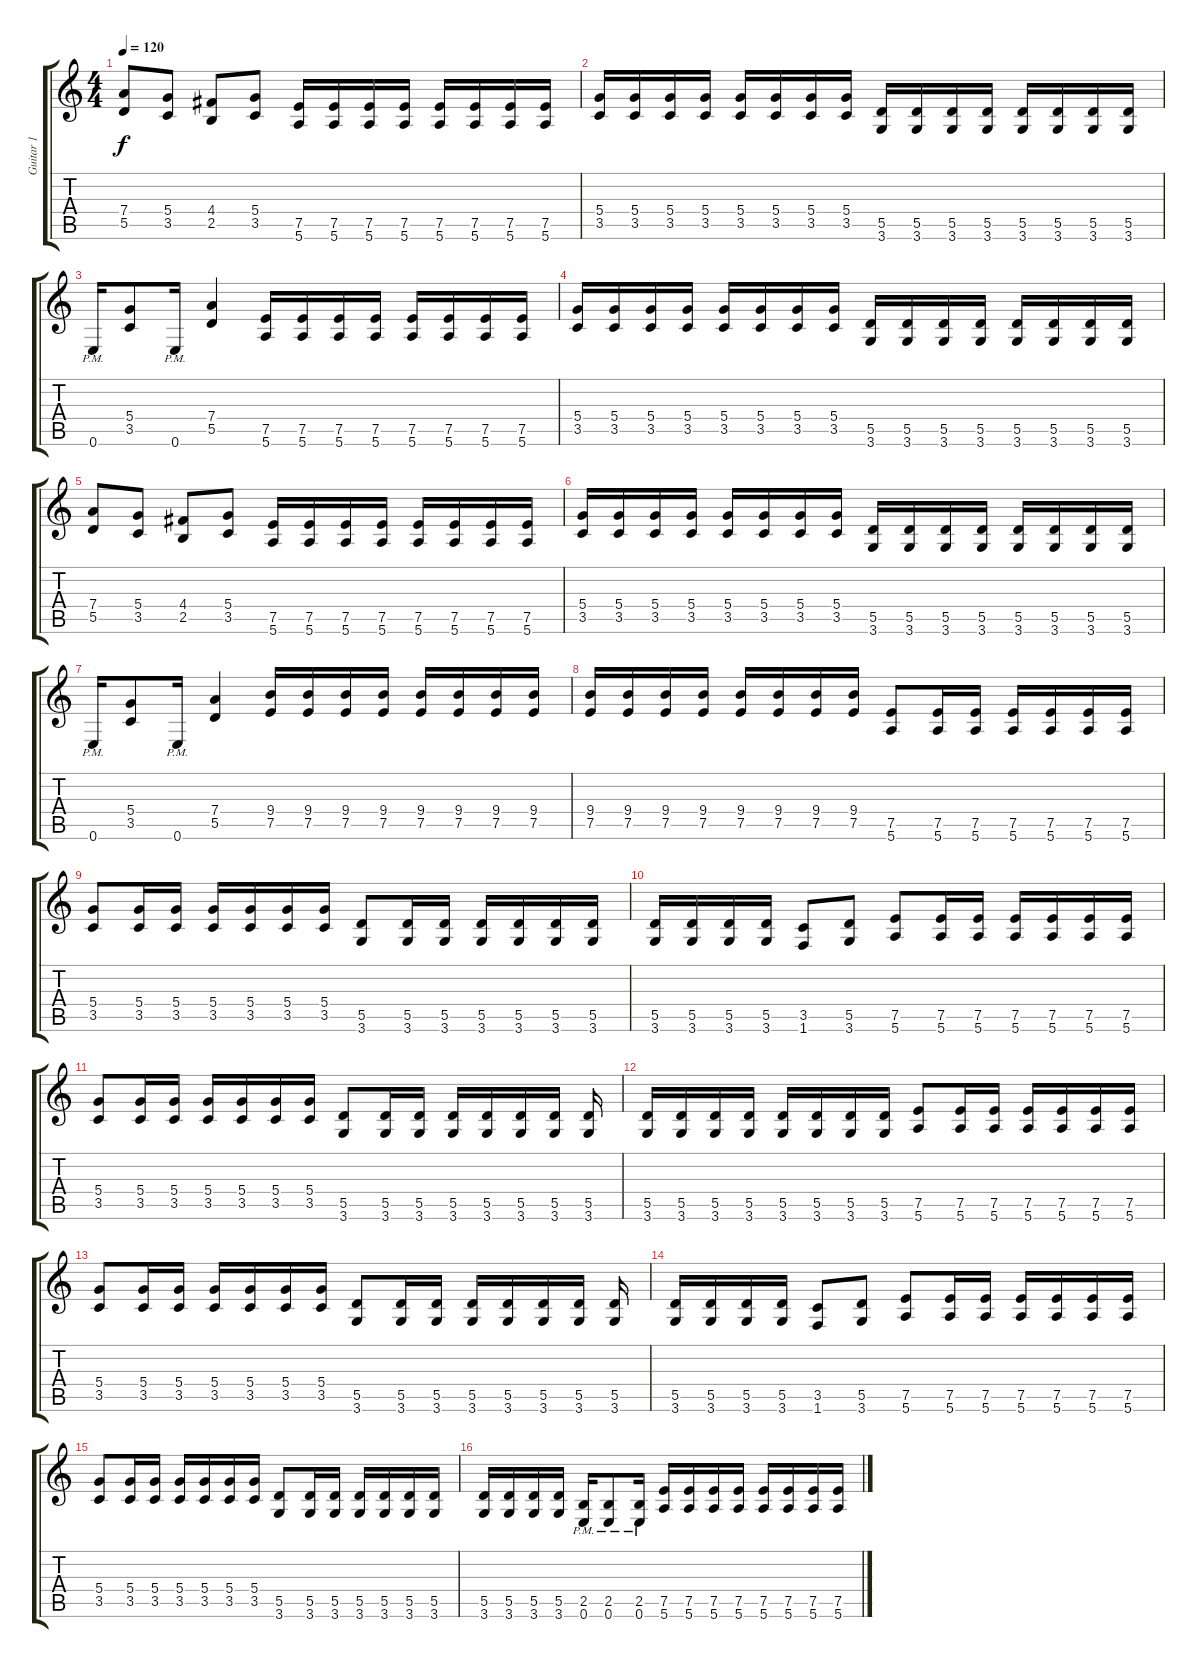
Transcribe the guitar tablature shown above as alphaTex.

\track ("Guitar 1" "Guitar 1") {instrument distortionguitar}
\staff {score tabs}
\tuning (E4 B3 G3 D3 A2 E2) {hide}
\ts (4 4)
\tempo 120
\clef g2
\ks c
(7.4 5.5).8{dy f} (5.4 3.5).8 (4.4 2.5).8 (5.4 3.5).8 (7.5 5.6).16 (7.5 5.6).16 (7.5 5.6).16 (7.5 5.6).16 (7.5 5.6).16 (7.5 5.6).16 (7.5 5.6).16 (7.5 5.6).16 |
(5.4 3.5).16 (5.4 3.5).16 (5.4 3.5).16 (5.4 3.5).16 (5.4 3.5).16 (5.4 3.5).16 (5.4 3.5).16 (5.4 3.5).16 (5.5 3.6).16 (5.5 3.6).16 (5.5 3.6).16 (5.5 3.6).16 (5.5 3.6).16 (5.5 3.6).16 (5.5 3.6).16 (5.5 3.6).16 |
0.6{pm}.16 (5.4 3.5).8 0.6{pm}.16 (7.4 5.5).4 (7.5 5.6).16 (7.5 5.6).16 (7.5 5.6).16 (7.5 5.6).16 (7.5 5.6).16 (7.5 5.6).16 (7.5 5.6).16 (7.5 5.6).16 |
(5.4 3.5).16 (5.4 3.5).16 (5.4 3.5).16 (5.4 3.5).16 (5.4 3.5).16 (5.4 3.5).16 (5.4 3.5).16 (5.4 3.5).16 (5.5 3.6).16 (5.5 3.6).16 (5.5 3.6).16 (5.5 3.6).16 (5.5 3.6).16 (5.5 3.6).16 (5.5 3.6).16 (5.5 3.6).16 |
(7.4 5.5).8 (5.4 3.5).8 (4.4 2.5).8 (5.4 3.5).8 (7.5 5.6).16 (7.5 5.6).16 (7.5 5.6).16 (7.5 5.6).16 (7.5 5.6).16 (7.5 5.6).16 (7.5 5.6).16 (7.5 5.6).16 |
(5.4 3.5).16 (5.4 3.5).16 (5.4 3.5).16 (5.4 3.5).16 (5.4 3.5).16 (5.4 3.5).16 (5.4 3.5).16 (5.4 3.5).16 (5.5 3.6).16 (5.5 3.6).16 (5.5 3.6).16 (5.5 3.6).16 (5.5 3.6).16 (5.5 3.6).16 (5.5 3.6).16 (5.5 3.6).16 |
0.6{pm}.16 (5.4 3.5).8 0.6{pm}.16 (7.4 5.5).4 (9.4 7.5).16 (9.4 7.5).16 (9.4 7.5).16 (9.4 7.5).16 (9.4 7.5).16 (9.4 7.5).16 (9.4 7.5).16 (9.4 7.5).16 |
(9.4 7.5).16 (9.4 7.5).16 (9.4 7.5).16 (9.4 7.5).16 (9.4 7.5).16 (9.4 7.5).16 (9.4 7.5).16 (9.4 7.5).16 (7.5 5.6).8 (7.5 5.6).16 (7.5 5.6).16 (7.5 5.6).16 (7.5 5.6).16 (7.5 5.6).16 (7.5 5.6).16 |
(5.4 3.5).8 (5.4 3.5).16 (5.4 3.5).16 (5.4 3.5).16 (5.4 3.5).16 (5.4 3.5).16 (5.4 3.5).16 (5.5 3.6).8 (5.5 3.6).16 (5.5 3.6).16 (5.5 3.6).16 (5.5 3.6).16 (5.5 3.6).16 (5.5 3.6).16 |
(5.5 3.6).16 (5.5 3.6).16 (5.5 3.6).16 (5.5 3.6).16 (3.5 1.6).8 (5.5 3.6).8 (7.5 5.6).8 (7.5 5.6).16 (7.5 5.6).16 (7.5 5.6).16 (7.5 5.6).16 (7.5 5.6).16 (7.5 5.6).16 |
(5.4 3.5).8 (5.4 3.5).16 (5.4 3.5).16 (5.4 3.5).16 (5.4 3.5).16 (5.4 3.5).16 (5.4 3.5).16 (5.5 3.6).8 (5.5 3.6).16 (5.5 3.6).16 (5.5 3.6).16 (5.5 3.6).16 (5.5 3.6).16 (5.5 3.6).16 (5.5 3.6).16 |
(5.5 3.6).16 (5.5 3.6).16 (5.5 3.6).16 (5.5 3.6).16 (5.5 3.6).16 (5.5 3.6).16 (5.5 3.6).16 (5.5 3.6).16 (7.5 5.6).8 (7.5 5.6).16 (7.5 5.6).16 (7.5 5.6).16 (7.5 5.6).16 (7.5 5.6).16 (7.5 5.6).16 |
(5.4 3.5).8 (5.4 3.5).16 (5.4 3.5).16 (5.4 3.5).16 (5.4 3.5).16 (5.4 3.5).16 (5.4 3.5).16 (5.5 3.6).8 (5.5 3.6).16 (5.5 3.6).16 (5.5 3.6).16 (5.5 3.6).16 (5.5 3.6).16 (5.5 3.6).16 (5.5 3.6).16 |
(5.5 3.6).16 (5.5 3.6).16 (5.5 3.6).16 (5.5 3.6).16 (3.5 1.6).8 (5.5 3.6).8 (7.5 5.6).8 (7.5 5.6).16 (7.5 5.6).16 (7.5 5.6).16 (7.5 5.6).16 (7.5 5.6).16 (7.5 5.6).16 |
(5.4 3.5).8 (5.4 3.5).16 (5.4 3.5).16 (5.4 3.5).16 (5.4 3.5).16 (5.4 3.5).16 (5.4 3.5).16 (5.5 3.6).8 (5.5 3.6).16 (5.5 3.6).16 (5.5 3.6).16 (5.5 3.6).16 (5.5 3.6).16 (5.5 3.6).16 |
(5.5 3.6).16 (5.5 3.6).16 (5.5 3.6).16 (5.5 3.6).16 (2.5 0.6{pm}).16 (2.5 0.6{pm}).8 (2.5 0.6{pm}).16 (7.5 5.6).16 (7.5 5.6).16 (7.5 5.6).16 (7.5 5.6).16 (7.5 5.6).16 (7.5 5.6).16 (7.5 5.6).16 (7.5 5.6).16
